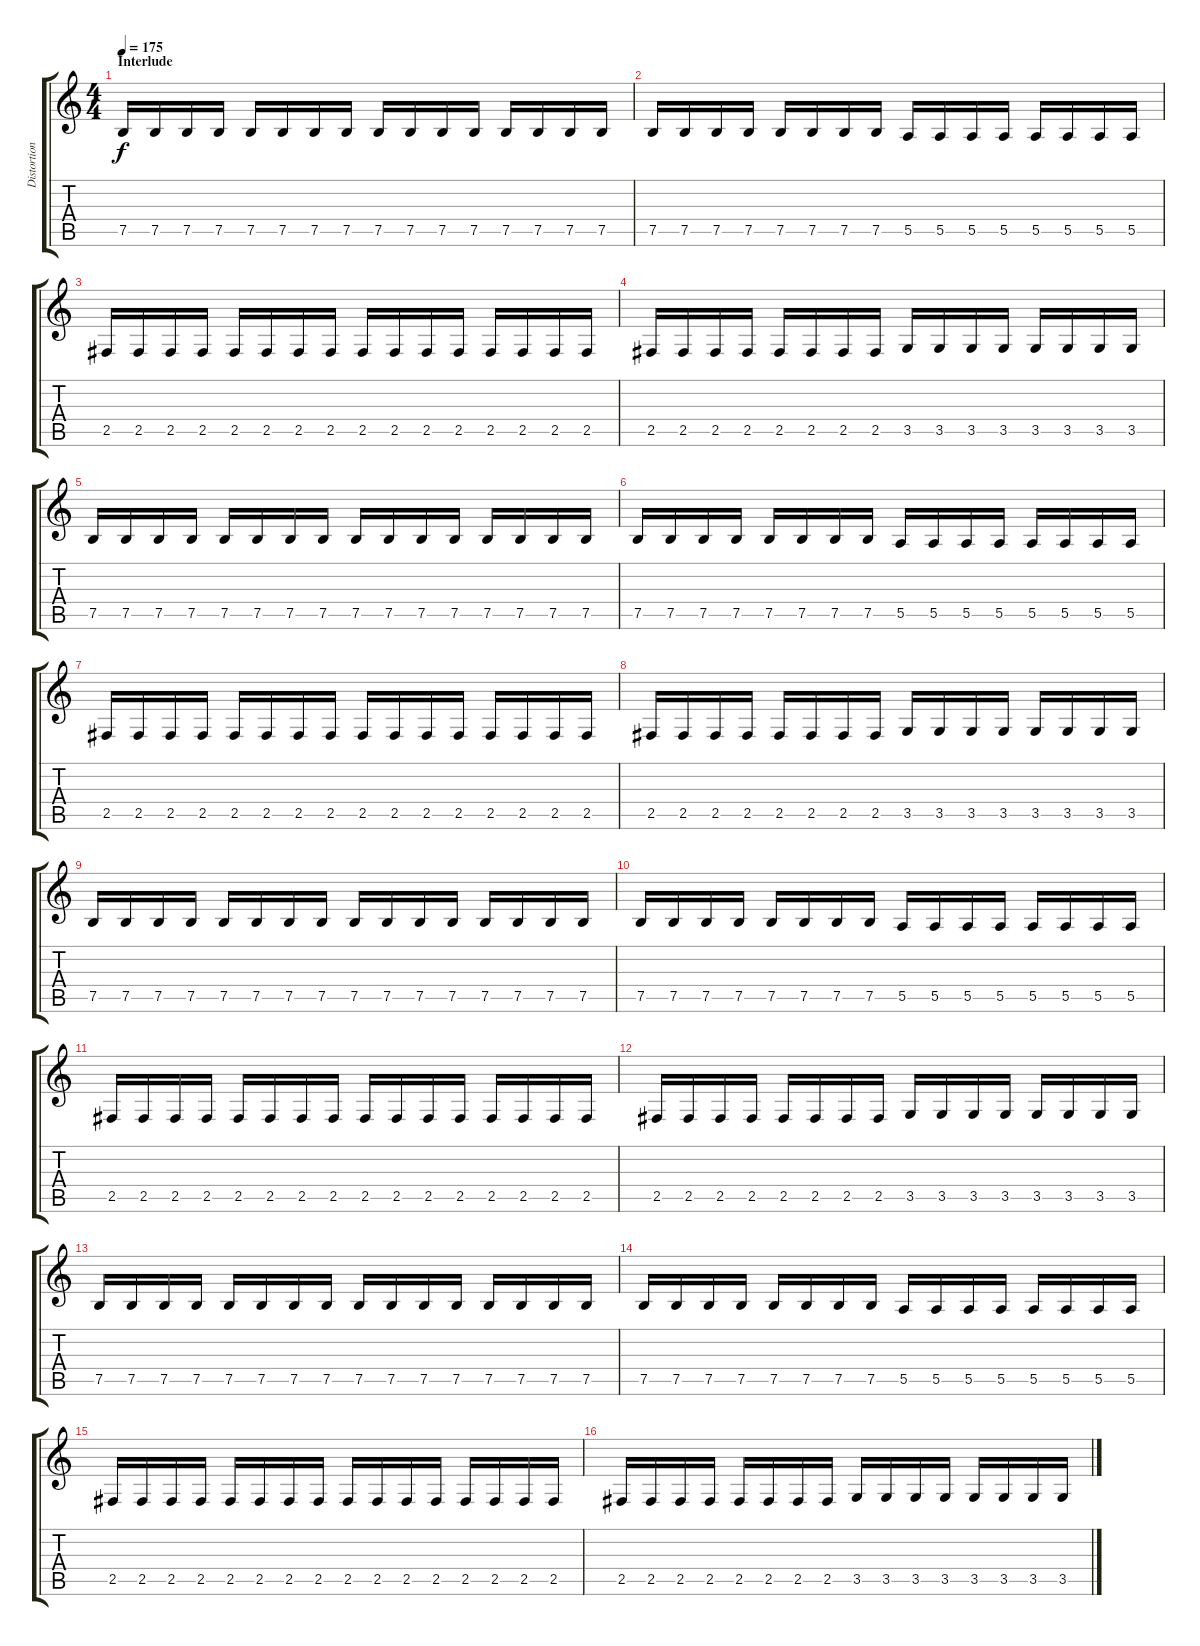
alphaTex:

\track ("Distortion I / Rob" "Distortion") {instrument distortionguitar}
\staff {score tabs}
\tuning (B3 Gb3 D3 A2 E2 B1) {hide}
\ts (4 4)
\section ("" "Interlude")
\tempo 175
\clef g2
\ks c
7.5.16{dy f} 7.5.16 7.5.16 7.5.16 7.5.16 7.5.16 7.5.16 7.5.16 7.5.16 7.5.16 7.5.16 7.5.16 7.5.16 7.5.16 7.5.16 7.5.16 |
7.5.16 7.5.16 7.5.16 7.5.16 7.5.16 7.5.16 7.5.16 7.5.16 5.5.16 5.5.16 5.5.16 5.5.16 5.5.16 5.5.16 5.5.16 5.5.16 |
2.5.16 2.5.16 2.5.16 2.5.16 2.5.16 2.5.16 2.5.16 2.5.16 2.5.16 2.5.16 2.5.16 2.5.16 2.5.16 2.5.16 2.5.16 2.5.16 |
2.5.16 2.5.16 2.5.16 2.5.16 2.5.16 2.5.16 2.5.16 2.5.16 3.5.16 3.5.16 3.5.16 3.5.16 3.5.16 3.5.16 3.5.16 3.5.16 |
7.5.16 7.5.16 7.5.16 7.5.16 7.5.16 7.5.16 7.5.16 7.5.16 7.5.16 7.5.16 7.5.16 7.5.16 7.5.16 7.5.16 7.5.16 7.5.16 |
7.5.16 7.5.16 7.5.16 7.5.16 7.5.16 7.5.16 7.5.16 7.5.16 5.5.16 5.5.16 5.5.16 5.5.16 5.5.16 5.5.16 5.5.16 5.5.16 |
2.5.16 2.5.16 2.5.16 2.5.16 2.5.16 2.5.16 2.5.16 2.5.16 2.5.16 2.5.16 2.5.16 2.5.16 2.5.16 2.5.16 2.5.16 2.5.16 |
2.5.16 2.5.16 2.5.16 2.5.16 2.5.16 2.5.16 2.5.16 2.5.16 3.5.16 3.5.16 3.5.16 3.5.16 3.5.16 3.5.16 3.5.16 3.5.16 |
7.5.16 7.5.16 7.5.16 7.5.16 7.5.16 7.5.16 7.5.16 7.5.16 7.5.16 7.5.16 7.5.16 7.5.16 7.5.16 7.5.16 7.5.16 7.5.16 |
7.5.16 7.5.16 7.5.16 7.5.16 7.5.16 7.5.16 7.5.16 7.5.16 5.5.16 5.5.16 5.5.16 5.5.16 5.5.16 5.5.16 5.5.16 5.5.16 |
2.5.16 2.5.16 2.5.16 2.5.16 2.5.16 2.5.16 2.5.16 2.5.16 2.5.16 2.5.16 2.5.16 2.5.16 2.5.16 2.5.16 2.5.16 2.5.16 |
2.5.16 2.5.16 2.5.16 2.5.16 2.5.16 2.5.16 2.5.16 2.5.16 3.5.16 3.5.16 3.5.16 3.5.16 3.5.16 3.5.16 3.5.16 3.5.16 |
7.5.16 7.5.16 7.5.16 7.5.16 7.5.16 7.5.16 7.5.16 7.5.16 7.5.16 7.5.16 7.5.16 7.5.16 7.5.16 7.5.16 7.5.16 7.5.16 |
7.5.16 7.5.16 7.5.16 7.5.16 7.5.16 7.5.16 7.5.16 7.5.16 5.5.16 5.5.16 5.5.16 5.5.16 5.5.16 5.5.16 5.5.16 5.5.16 |
2.5.16 2.5.16 2.5.16 2.5.16 2.5.16 2.5.16 2.5.16 2.5.16 2.5.16 2.5.16 2.5.16 2.5.16 2.5.16 2.5.16 2.5.16 2.5.16 |
2.5.16 2.5.16 2.5.16 2.5.16 2.5.16 2.5.16 2.5.16 2.5.16 3.5.16 3.5.16 3.5.16 3.5.16 3.5.16 3.5.16 3.5.16 3.5.16
